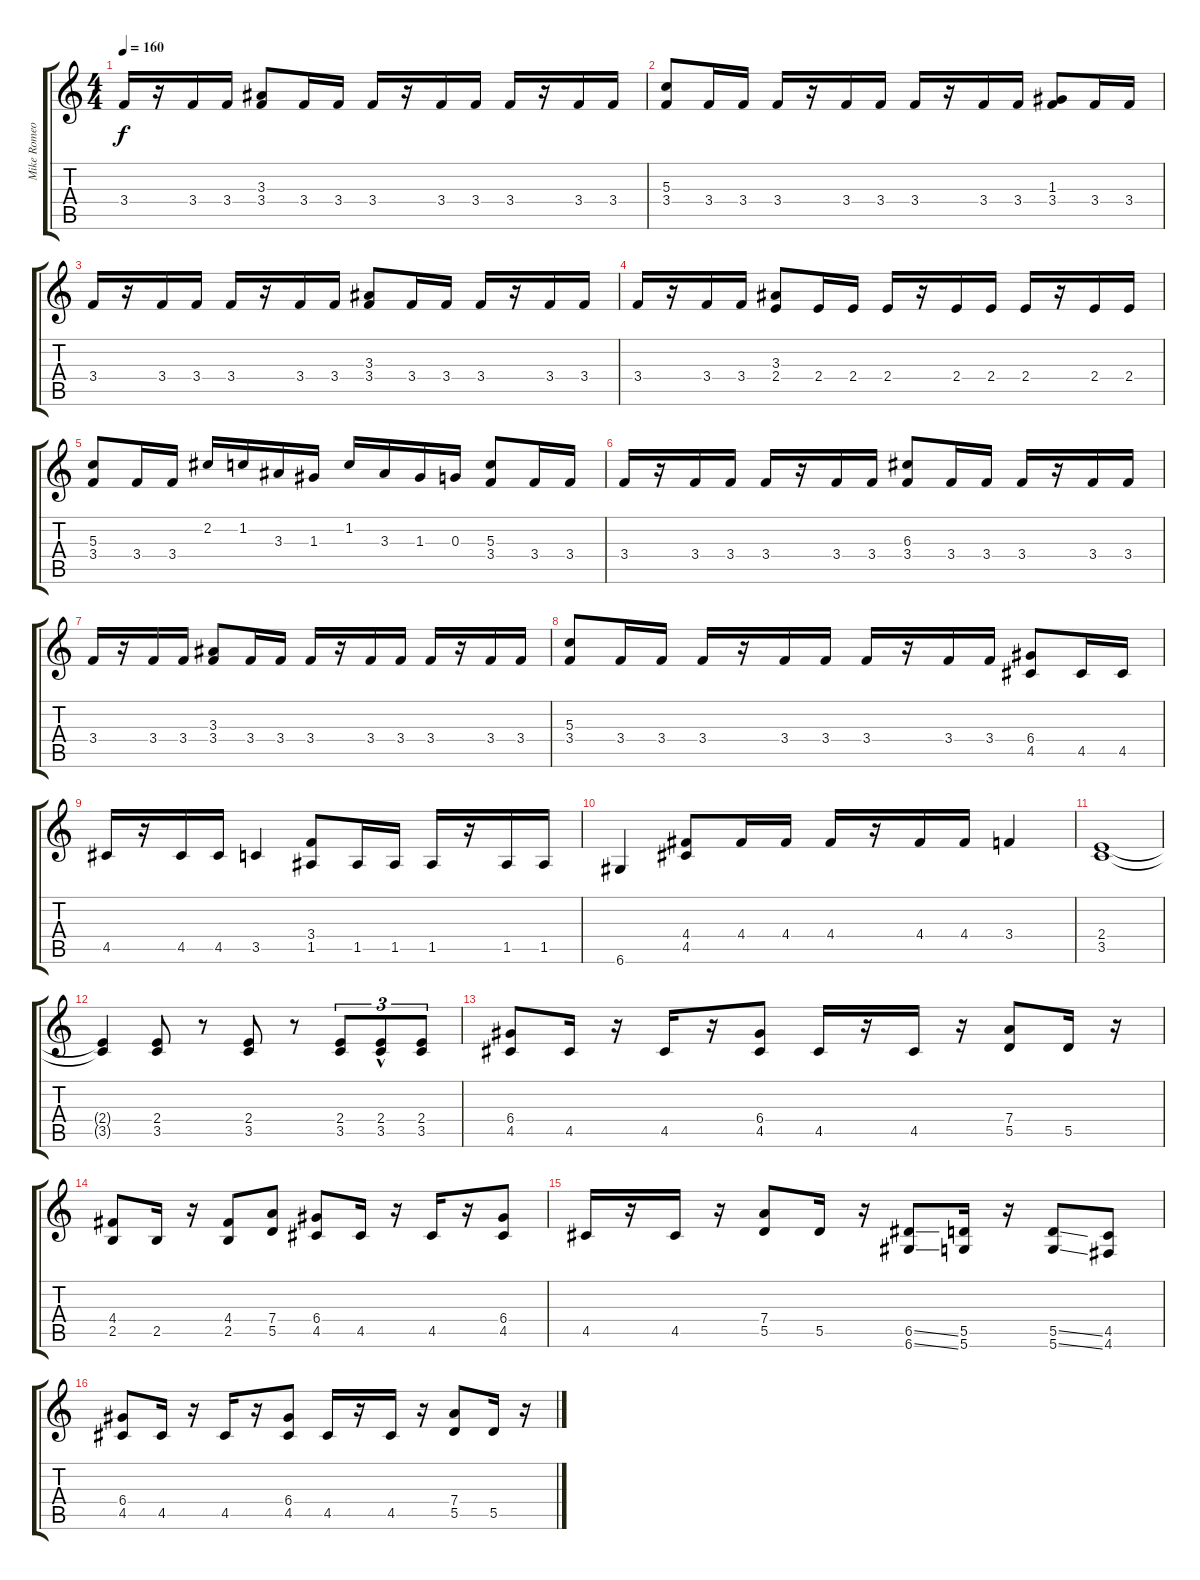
\track ("Mike Romeo (Guitar)" "Mike Romeo") {instrument distortionguitar}
\staff {score tabs}
\tuning (E4 B3 G3 D3 A2 D2) {hide}
\ts (4 4)
\tempo 160
\clef g2
\ks c
3.4.16{dy f} r.16 3.4.16 3.4.16 (3.3 3.4).8 3.4.16 3.4.16 3.4.16 r.16 3.4.16 3.4.16 3.4.16 r.16 3.4.16 3.4.16 |
(5.3 3.4).8 3.4.16 3.4.16 3.4.16 r.16 3.4.16 3.4.16 3.4.16 r.16 3.4.16 3.4.16 (1.3 3.4).8 3.4.16 3.4.16 |
3.4.16 r.16 3.4.16 3.4.16 3.4.16 r.16 3.4.16 3.4.16 (3.3 3.4).8 3.4.16 3.4.16 3.4.16 r.16 3.4.16 3.4.16 |
3.4.16 r.16 3.4.16 3.4.16 (3.3 2.4).8 2.4.16 2.4.16 2.4.16 r.16 2.4.16 2.4.16 2.4.16 r.16 2.4.16 2.4.16 |
(5.3 3.4).8 3.4.16 3.4.16 2.2.16 1.2.16 3.3.16 1.3.16 1.2.16 3.3.16 1.3.16 0.3.16 (5.3 3.4).8 3.4.16 3.4.16 |
3.4.16 r.16 3.4.16 3.4.16 3.4.16 r.16 3.4.16 3.4.16 (6.3 3.4).8 3.4.16 3.4.16 3.4.16 r.16 3.4.16 3.4.16 |
3.4.16 r.16 3.4.16 3.4.16 (3.3 3.4).8 3.4.16 3.4.16 3.4.16 r.16 3.4.16 3.4.16 3.4.16 r.16 3.4.16 3.4.16 |
(5.3 3.4).8 3.4.16 3.4.16 3.4.16 r.16 3.4.16 3.4.16 3.4.16 r.16 3.4.16 3.4.16 (6.4 4.5).8 4.5.16 4.5.16 |
4.5.16 r.16 4.5.16 4.5.16 3.5.4 (3.4 1.5).8 1.5.16 1.5.16 1.5.16 r.16 1.5.16 1.5.16 |
6.6.4 (4.4 4.5).8 4.4.16 4.4.16 4.4.16 r.16 4.4.16 4.4.16 3.4.4 |
(2.4 3.5).1 |
(2.4{t} 3.5{t}).4 (2.4 3.5).8 r.8 (2.4 3.5).8 r.8 (2.4 3.5).8{tu (3 2)} (2.4{hac} 3.5{hac}).8{tu (3 2)} (2.4 3.5).8{tu (3 2)} |
(6.4 4.5).8{volume 12 balance 8} 4.5.16 r.16 4.5.16 r.16 (6.4 4.5).8 4.5.16 r.16 4.5.16 r.16 (7.4 5.5).8 5.5.16 r.16 |
(4.4 2.5).8 2.5.16 r.16 (4.4 2.5).8 (7.4 5.5).8 (6.4 4.5).8 4.5.16 r.16 4.5.16 r.16 (6.4 4.5).8 |
4.5.16 r.16 4.5.16 r.16 (7.4 5.5).8 5.5.16 r.16 (6.5{ss} 6.6{ss}).8 (5.5 5.6).16 r.16 (5.5{ss} 5.6{ss}).8 (4.5 4.6).8 |
(6.4 4.5).8 4.5.16 r.16 4.5.16 r.16 (6.4 4.5).8 4.5.16 r.16 4.5.16 r.16 (7.4 5.5).8 5.5.16 r.16
